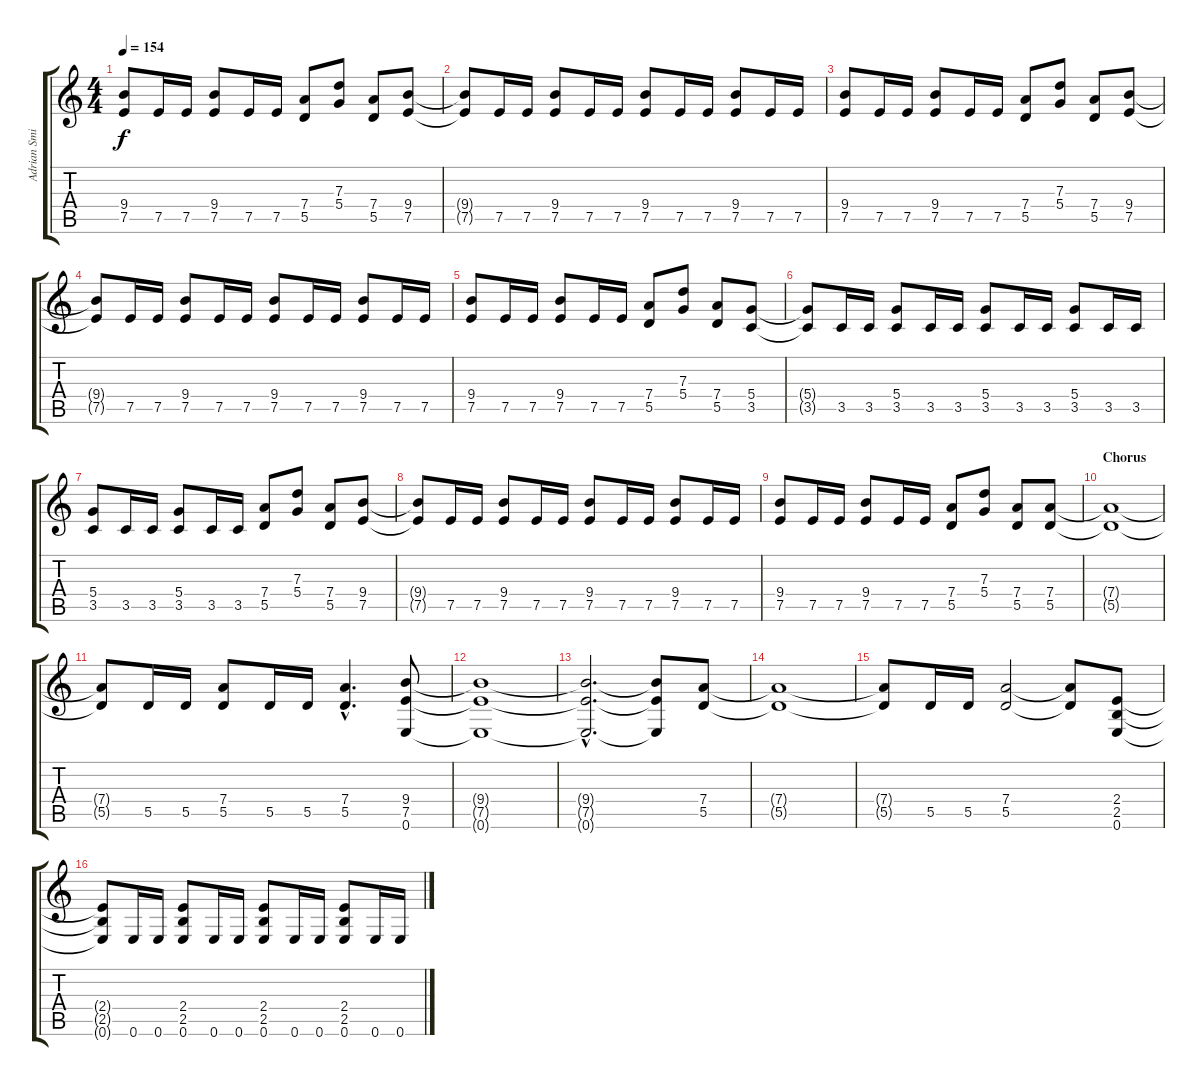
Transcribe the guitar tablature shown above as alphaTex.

\track ("Adrian Smith's Guitar" "Adrian Smi") {instrument distortionguitar}
\staff {score tabs}
\tuning (E4 B3 G3 D3 A2 E2) {hide}
\ts (4 4)
\tempo 154
\clef g2
\ks c
(9.4 7.5).8{dy f} 7.5.16 7.5.16 (9.4 7.5).8 7.5.16 7.5.16 (7.4 5.5).8 (7.3 5.4).8 (7.4 5.5).8 (9.4 7.5).8 |
(9.4{t} 7.5{t}).8 7.5.16 7.5.16 (9.4 7.5).8 7.5.16 7.5.16 (9.4 7.5).8 7.5.16 7.5.16 (9.4 7.5).8 7.5.16 7.5.16 |
(9.4 7.5).8 7.5.16 7.5.16 (9.4 7.5).8 7.5.16 7.5.16 (7.4 5.5).8 (7.3 5.4).8 (7.4 5.5).8 (9.4 7.5).8 |
(9.4{t} 7.5{t}).8 7.5.16 7.5.16 (9.4 7.5).8 7.5.16 7.5.16 (9.4 7.5).8 7.5.16 7.5.16 (9.4 7.5).8 7.5.16 7.5.16 |
(9.4 7.5).8 7.5.16 7.5.16 (9.4 7.5).8 7.5.16 7.5.16 (7.4 5.5).8 (7.3 5.4).8 (7.4 5.5).8 (5.4 3.5).8 |
(5.4{t} 3.5{t}).8 3.5.16 3.5.16 (5.4 3.5).8 3.5.16 3.5.16 (5.4 3.5).8 3.5.16 3.5.16 (5.4 3.5).8 3.5.16 3.5.16 |
(5.4 3.5).8 3.5.16 3.5.16 (5.4 3.5).8 3.5.16 3.5.16 (7.4 5.5).8 (7.3 5.4).8 (7.4 5.5).8 (9.4 7.5).8 |
(9.4{t} 7.5{t}).8 7.5.16 7.5.16 (9.4 7.5).8 7.5.16 7.5.16 (9.4 7.5).8 7.5.16 7.5.16 (9.4 7.5).8 7.5.16 7.5.16 |
(9.4 7.5).8 7.5.16 7.5.16 (9.4 7.5).8 7.5.16 7.5.16 (7.4 5.5).8 (7.3 5.4).8 (7.4 5.5).8 (7.4 5.5).8 |
\section ("" "Chorus")
(7.4{t} 5.5{t}).1 |
(7.4{t} 5.5{t}).8 5.5.16 5.5.16 (7.4 5.5).8 5.5.16 5.5.16 (7.4{hac} 5.5{hac}).4{d} (9.4 7.5 0.6).8 |
(9.4{t} 7.5{t} 0.6{t}).1 |
(9.4{hac t} 7.5{hac t} 0.6{hac t}).2{d} (9.4{t} 7.5{t} 0.6{t}).8 (7.4 5.5).8 |
(7.4{t} 5.5{t}).1 |
(7.4{t} 5.5{t}).8 5.5.16 5.5.16 (7.4 5.5).2 (7.4{t} 5.5{t}).8 (2.4 2.5 0.6).8 |
(2.4{t} 2.5{t} 0.6{t}).8 0.6.16 0.6.16 (2.4 2.5 0.6).8 0.6.16 0.6.16 (2.4 2.5 0.6).8 0.6.16 0.6.16 (2.4 2.5 0.6).8 0.6.16 0.6.16
